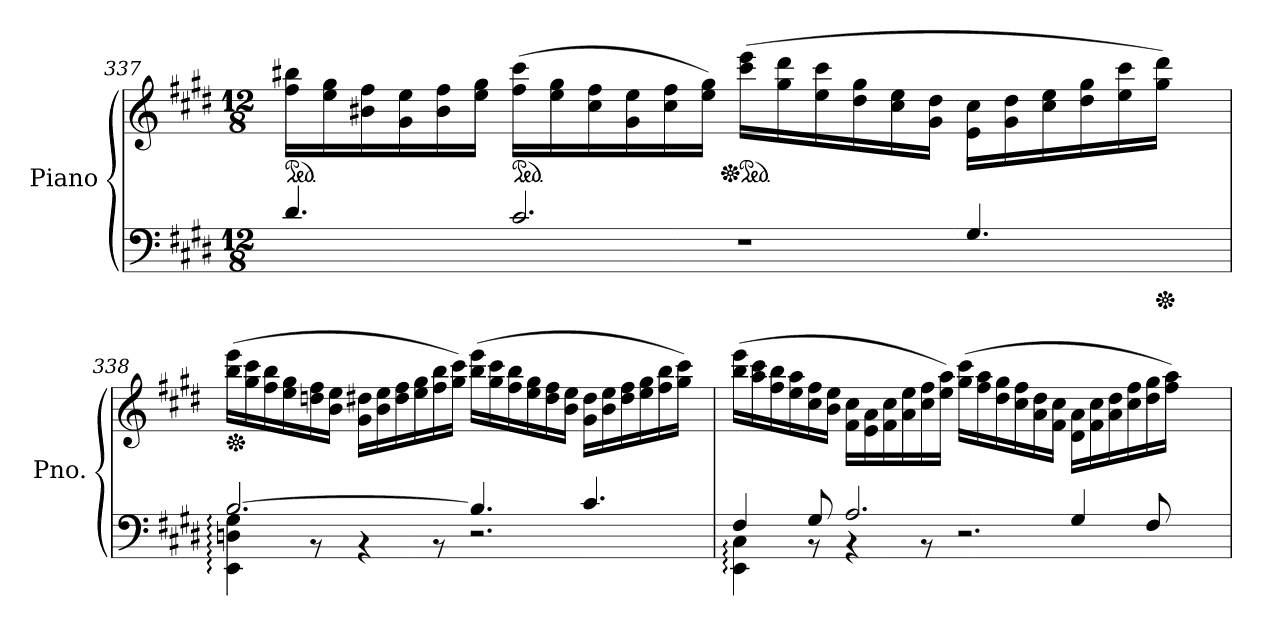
**kern	**kern
*part1	*part1
*staff2	*staff1
*I"Piano	*
*I'Pno.	*
*clefF4	*clefG2
*k[f#c#g#d#]	*k[f#c#g#d#]
*M12/8	*M12/8
=337	=337
*^	*
*	*^	*
*	*	*	*ped
4.d#/	1.rF	2.ryy	16ff#\ 16bb#X\LL
.	.	.	16ee\ 16gg#\
.	.	.	16b#X\ 16ff#\
.	.	.	16g#\ 16ee\
.	.	.	16b#\ 16ff#\
.	.	.	16ee\ 16gg#\JJ
*	*	*	*ped
2.c#/	.	.	(16ff#\ 16ccc#\LL
.	.	.	16ee\ 16gg#\
.	.	.	16cc#\ 16ff#\
.	.	.	16g#\ 16ee\
.	.	.	16cc#\ 16ff#\
.	.	.	16ee\ 16gg#\JJ)
*	*	*	*Xped
*	*	*	*ped
.	.	4.rBByy	(16ccc#\ 16eee\LL
.	.	.	16gg#\ 16ddd#\
.	.	.	16ee\ 16ccc#\
.	.	.	16dd#\ 16gg#\
.	.	.	16cc#\ 16ee\
.	.	.	16g#\ 16dd#\JJ
4.G#/	.	4rGGyy	16e\ 16cc#\LL
.	.	.	16g#\ 16dd#\
.	.	.	16cc#\ 16ee\
.	.	.	16dd#\ 16gg#\
.	.	16rGGyy	16ee\ 16ccc#\
*Xped	*	*	*
*	*	*Xtuplet	*
.	.	48EE!LLLyy	16gg#\ 16ddd#\JJ)
.	.	48Dn!yy	.
.	.	48G#!JJJyy	.
!!LO:LB:g=z
=338	=338	=338	=338
*	*	*	*Xped
[2.B/	4EE\: 4Dn\: 4G#\:	4.rAyy	(16bb\ 16eee\LL
.	.	.	16gg#\ 16ccc#\
.	.	.	16ff#\ 16bb\
.	.	.	16ee\ 16gg#\
.	8r	.	16ddn\ 16ff#\
.	.	.	16b\ 16ee\JJ
.	4r	2.ryy	16g#\ 16dd#X\LL
.	.	.	16b\ 16ee\
.	.	.	16dd#\ 16ff#\
.	.	.	16ee\ 16gg#\
.	8r	.	16ff#\ 16bb\
.	.	.	16gg#\ 16ccc#\JJ)
4.B/]	2.r	.	(16bb\ 16eee\LL
.	.	.	16gg#\ 16ccc#\
.	.	.	16ff#\ 16bb\
.	.	.	16ee\ 16gg#\
.	.	.	16dd#\ 16ff#\
.	.	.	16b\ 16ee\JJ
4.c#/	.	4ryy	16g#\ 16dd#\LL
.	.	.	16b\ 16ee\
.	.	.	16dd#\ 16ff#\
.	.	.	16ee\ 16gg#\
.	.	16ryy	16ff#\ 16bb\
.	.	32EE!LLLyy	16gg#\ 16ccc#\JJ)
.	.	32C#!JJJyy	.
=339	=339	=339	=339
4F#/	4EE\: 4C#\:	4.ryy	(16bb\ 16eee\LL
.	.	.	16aa\ 16ccc#\
.	.	.	16ff#\ 16bb\
.	.	.	16ee\ 16aa\
8G#/	8r	.	16cc#\ 16ff#\
.	.	.	16b\ 16ee\JJ
2.A/	4r	2.rGGyy	16f#\ 16cc#\LL
.	.	.	16e\ 16a\
.	.	.	16f#\ 16cc#\
.	.	.	16a\ 16ee\
.	8r	.	16cc#\ 16ff#\
.	.	.	16ee\ 16aa\JJ)
.	2.r	.	(16gg#\ 16ccc#\LL
.	.	.	16ff#\ 16aa\
.	.	.	16dd#\ 16gg#\
.	.	.	16cc#\ 16ff#\
.	.	.	16a\ 16dd#\
.	.	.	16f#\ 16cc#\JJ
4G#/	.	4rEEyy	16d#\ 16a\LL
.	.	.	16f#\ 16cc#\
.	.	.	16a\ 16dd#\
.	.	.	16cc#\ 16ff#\
8F#/	.	16rCCyy	16dd#\ 16gg#\
.	.	48DD#!LLLyy	16ff#\ 16aa\JJ)
.	.	48BB#X!yy	.
.	.	48F#!JJJyy	.
*v	*v	*v	*
=	=
*-	*-
